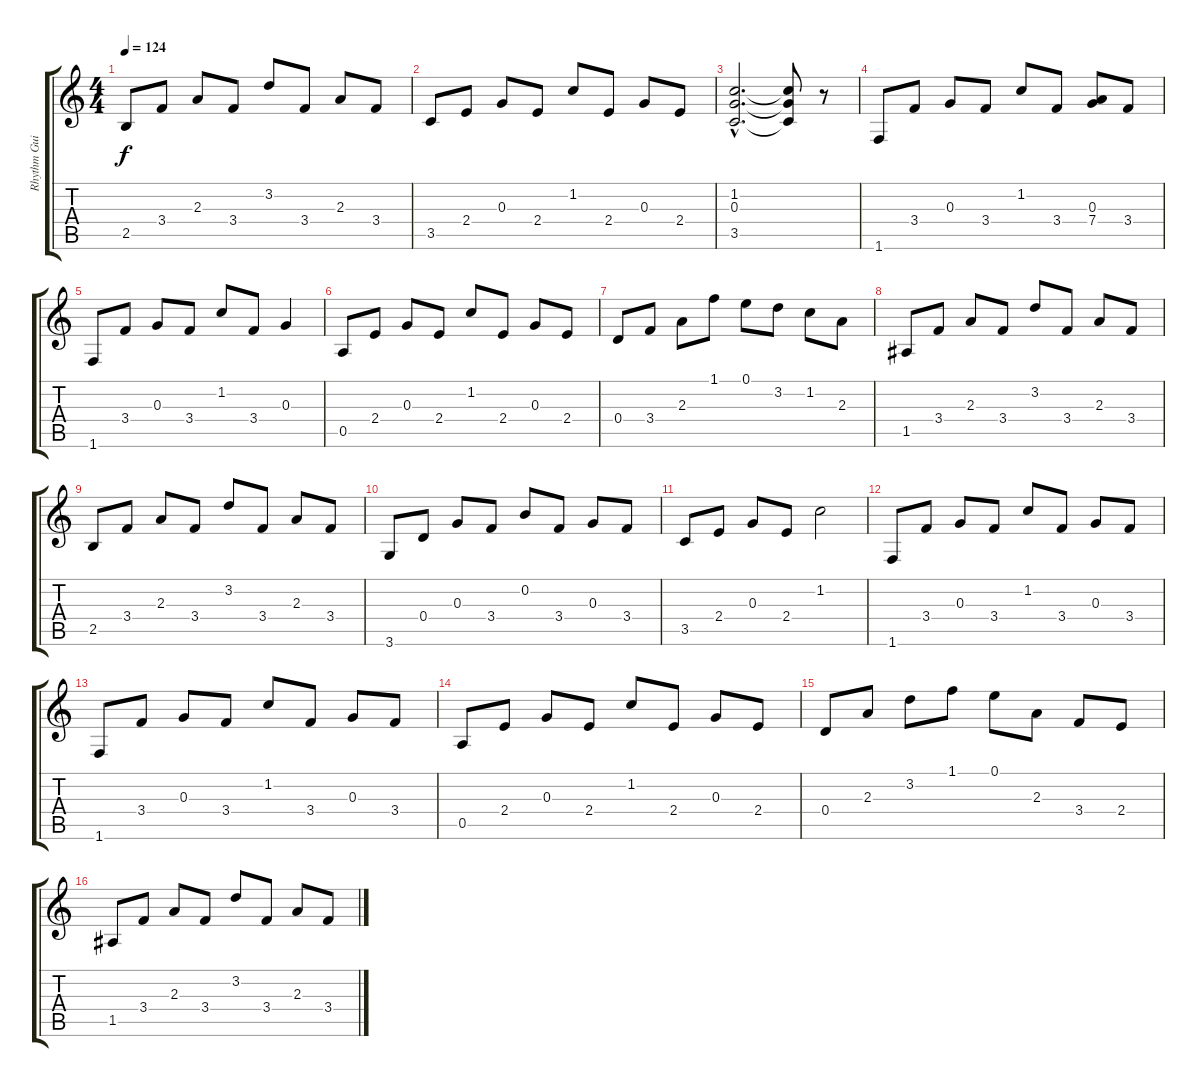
\track ("Rhythm Guitar" "Rhythm Gui") {instrument acousticguitarnylon}
\staff {score tabs}
\tuning (E4 B3 G3 D3 A2 E2) {hide}
\ts (4 4)
\tempo 124
\clef g2
\ks c
2.5.8{dy f} 3.4.8 2.3.8 3.4.8 3.2.8 3.4.8 2.3.8 3.4.8 |
3.5.8 2.4.8 0.3.8 2.4.8 1.2.8 2.4.8 0.3.8 2.4.8 |
(1.2{hac} 0.3{hac} 3.5{hac}).2{d} (1.2{t} 0.3{t} 3.5{t}).8 r.8 |
1.6.8 3.4.8 0.3.8 3.4.8 1.2.8 3.4.8 (0.3 7.4).8 3.4.8 |
1.6.8 3.4.8 0.3.8 3.4.8 1.2.8 3.4.8 0.3.4 |
0.5.8 2.4.8 0.3.8 2.4.8 1.2.8 2.4.8 0.3.8 2.4.8 |
0.4.8 3.4.8 2.3.8 1.1.8 0.1.8 3.2.8 1.2.8 2.3.8 |
1.5.8 3.4.8 2.3.8 3.4.8 3.2.8 3.4.8 2.3.8 3.4.8 |
2.5.8 3.4.8 2.3.8 3.4.8 3.2.8 3.4.8 2.3.8 3.4.8 |
3.6.8 0.4.8 0.3.8 3.4.8 0.2.8 3.4.8 0.3.8 3.4.8 |
3.5.8 2.4.8 0.3.8 2.4.8 1.2.2 |
1.6.8 3.4.8 0.3.8 3.4.8 1.2.8 3.4.8 0.3.8 3.4.8 |
1.6.8 3.4.8 0.3.8 3.4.8 1.2.8 3.4.8 0.3.8 3.4.8 |
0.5.8 2.4.8 0.3.8 2.4.8 1.2.8 2.4.8 0.3.8 2.4.8 |
0.4.8 2.3.8 3.2.8 1.1.8 0.1.8 2.3.8 3.4.8 2.4.8 |
1.5.8 3.4.8 2.3.8 3.4.8 3.2.8 3.4.8 2.3.8 3.4.8
